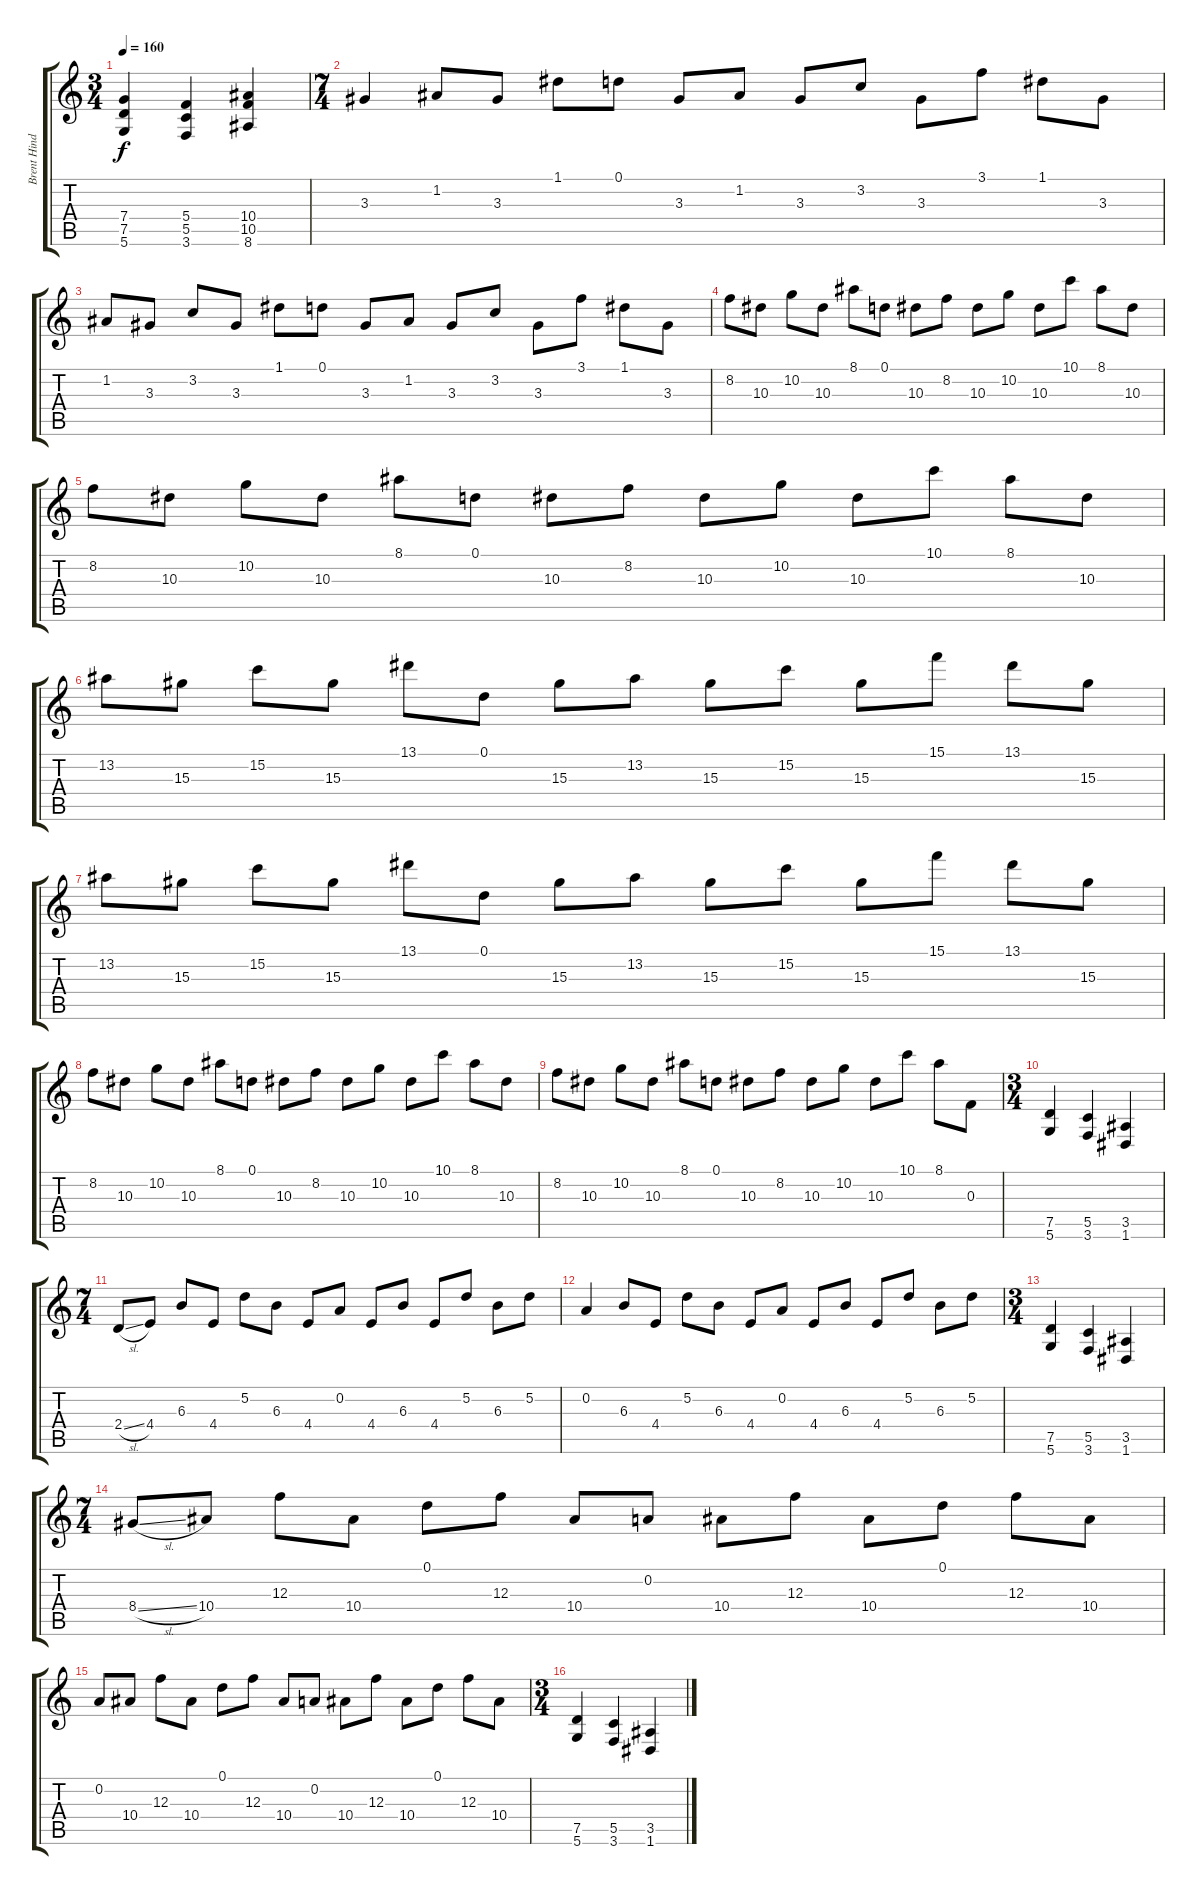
\track ("Brent Hinds" "Brent Hind") {instrument acousticguitarsteel}
\staff {score tabs}
\tuning (D4 A3 F3 C3 G2 D2) {hide}
\ts (3 4)
\tempo 160
\clef g2
\ks c
(7.4 7.5 5.6).4{dy f} (5.4 5.5 3.6).4 (10.4 10.5 8.6).4 |
\ts (7 4)
3.3.4 1.2.8 3.3.8 1.1.8 0.1.8 3.3.8 1.2.8 3.3.8 3.2.8 3.3.8 3.1.8 1.1.8 3.3.8 |
1.2.8 3.3.8 3.2.8 3.3.8 1.1.8 0.1.8 3.3.8 1.2.8 3.3.8 3.2.8 3.3.8 3.1.8 1.1.8 3.3.8 |
8.2.8 10.3.8 10.2.8 10.3.8 8.1.8 0.1.8 10.3.8 8.2.8 10.3.8 10.2.8 10.3.8 10.1.8 8.1.8 10.3.8 |
8.2.8 10.3.8 10.2.8 10.3.8 8.1.8 0.1.8 10.3.8 8.2.8 10.3.8 10.2.8 10.3.8 10.1.8 8.1.8 10.3.8 |
13.2.8 15.3.8 15.2.8 15.3.8 13.1.8 0.1.8 15.3.8 13.2.8 15.3.8 15.2.8 15.3.8 15.1.8 13.1.8 15.3.8 |
13.2.8 15.3.8 15.2.8 15.3.8 13.1.8 0.1.8 15.3.8 13.2.8 15.3.8 15.2.8 15.3.8 15.1.8 13.1.8 15.3.8 |
8.2.8 10.3.8 10.2.8 10.3.8 8.1.8 0.1.8 10.3.8 8.2.8 10.3.8 10.2.8 10.3.8 10.1.8 8.1.8 10.3.8 |
8.2.8 10.3.8 10.2.8 10.3.8 8.1.8 0.1.8 10.3.8 8.2.8 10.3.8 10.2.8 10.3.8 10.1.8 8.1.8 0.3.8 |
\ts (3 4)
(7.5 5.6).4 (5.5 3.6).4 (3.5 1.6).4 |
\ts (7 4)
2.4{sl}.8 4.4.8 6.3.8 4.4.8 5.2.8 6.3.8 4.4.8 0.2.8 4.4.8 6.3.8 4.4.8 5.2.8 6.3.8 5.2.8 |
0.2.4 6.3.8 4.4.8 5.2.8 6.3.8 4.4.8 0.2.8 4.4.8 6.3.8 4.4.8 5.2.8 6.3.8 5.2.8 |
\ts (3 4)
(7.5 5.6).4 (5.5 3.6).4 (3.5 1.6).4 |
\ts (7 4)
8.4{sl}.8 10.4.8 12.3.8 10.4.8 0.1.8 12.3.8 10.4.8 0.2.8 10.4.8 12.3.8 10.4.8 0.1.8 12.3.8 10.4.8 |
0.2.8 10.4.8 12.3.8 10.4.8 0.1.8 12.3.8 10.4.8 0.2.8 10.4.8 12.3.8 10.4.8 0.1.8 12.3.8 10.4.8 |
\ts (3 4)
(7.5 5.6).4 (5.5 3.6).4 (3.5 1.6).4
